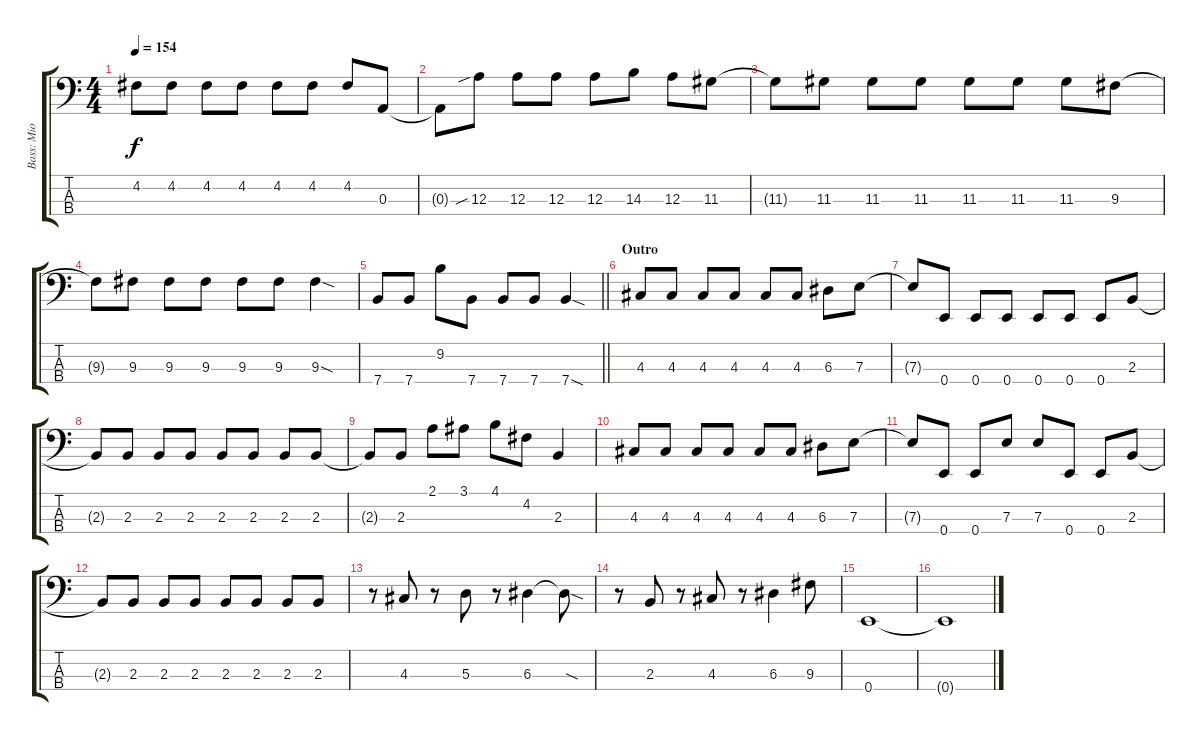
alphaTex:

\track ("Bass: Mio Akiyama" "Bass: Mio ") {instrument electricbassfinger}
\staff {score tabs}
\tuning (G2 D2 A1 E1) {hide}
\ts (4 4)
\tempo 154
\clef f4
\ks c
4.2.8{dy f} 4.2.8 4.2.8 4.2.8 4.2.8 4.2.8 4.2.8 0.3.8 |
0.3{t}.8 12.3{sib}.8 12.3.8 12.3.8 12.3.8 14.3.8 12.3.8 11.3.8 |
11.3{t}.8 11.3.8 11.3.8 11.3.8 11.3.8 11.3.8 11.3.8 9.3.8 |
9.3{t}.8 9.3.8 9.3.8 9.3.8 9.3.8 9.3.8 9.3{sod}.4 |
\barLineRight lightlight
7.4.8 7.4.8 9.2.8 7.4.8 7.4.8 7.4.8 7.4{sod}.4 |
\section ("" "Outro")
4.3.8 4.3.8 4.3.8 4.3.8 4.3.8 4.3.8 6.3.8 7.3.8 |
7.3{t}.8 0.4.8 0.4.8 0.4.8 0.4.8 0.4.8 0.4.8 2.3.8 |
2.3{t}.8 2.3.8 2.3.8 2.3.8 2.3.8 2.3.8 2.3.8 2.3.8 |
2.3{t}.8 2.3.8 2.1.8 3.1.8 4.1.8 4.2.8 2.3.4 |
4.3.8 4.3.8 4.3.8 4.3.8 4.3.8 4.3.8 6.3.8 7.3.8 |
7.3{t}.8 0.4.8 0.4.8 7.3.8 7.3.8 0.4.8 0.4.8 2.3.8 |
2.3{t}.8 2.3.8 2.3.8 2.3.8 2.3.8 2.3.8 2.3.8 2.3.8 |
r.8 4.3.8 r.8 5.3.8 r.8 6.3.4 6.3{sod t}.8 |
r.8 2.3.8 r.8 4.3.8 r.8 6.3.4 9.3.8 |
0.4.1 |
0.4{t}.1
